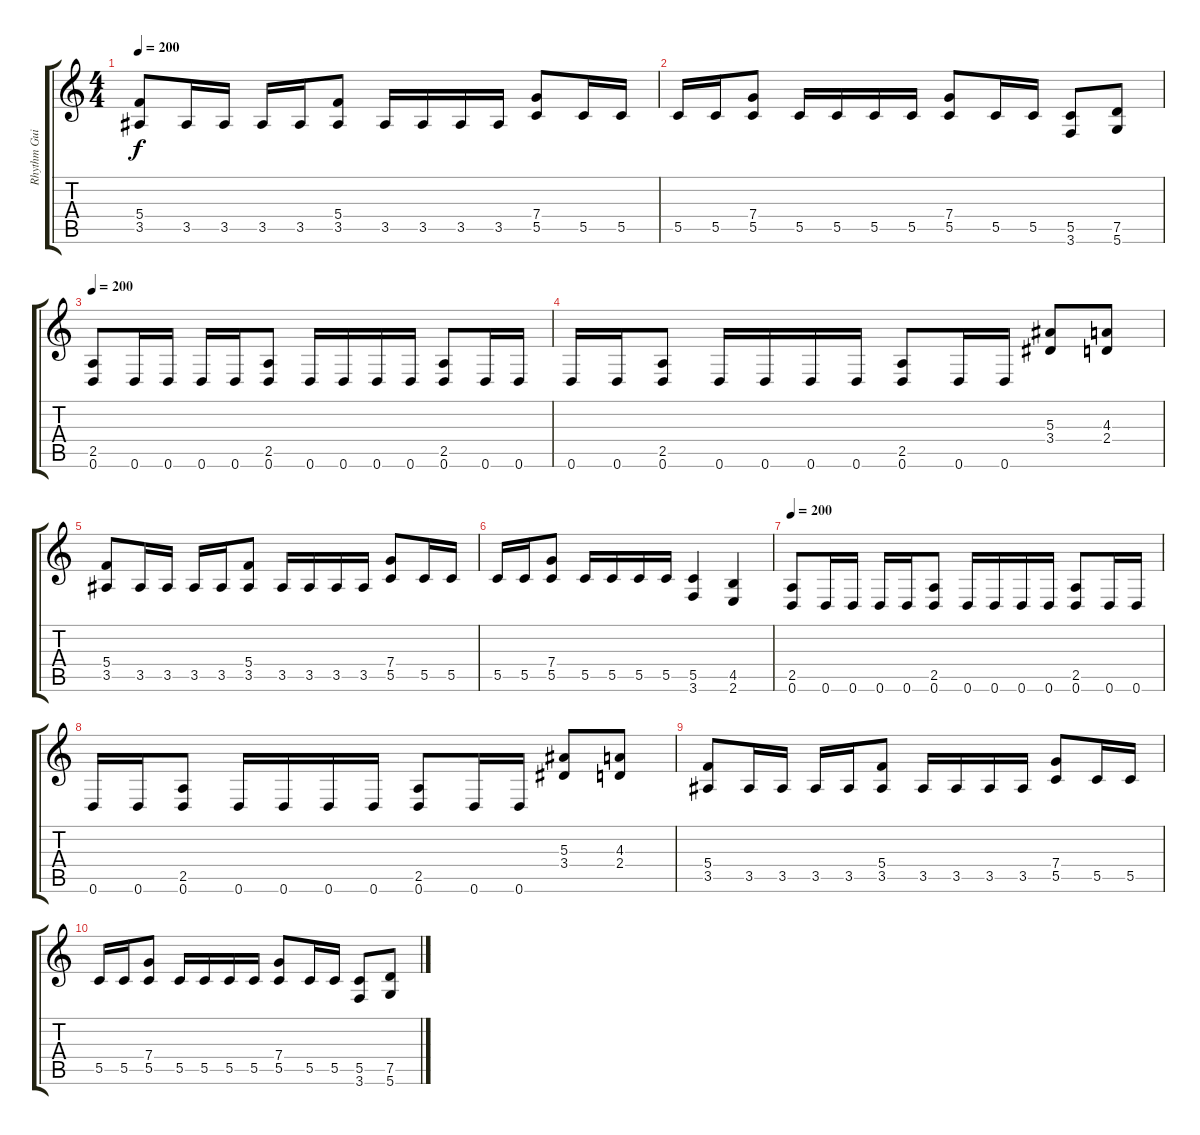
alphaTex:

\track ("Rhythm Guitar" "Rhythm Gui") {instrument distortionguitar}
\staff {score tabs}
\tuning (D4 A3 F3 C3 G2 D2) {hide}
\ts (4 4)
\tempo 200
\clef g2
\ks c
(5.4 3.5).8{dy f} 3.5.16 3.5.16 3.5.16 3.5.16 (5.4 3.5).8 3.5.16 3.5.16 3.5.16 3.5.16 (7.4 5.5).8 5.5.16 5.5.16 |
5.5.16 5.5.16 (7.4 5.5).8 5.5.16 5.5.16 5.5.16 5.5.16 (7.4 5.5).8 5.5.16 5.5.16 (5.5 3.6).8 (7.5 5.6).8 |
\tempo 200
(2.5 0.6).8 0.6.16 0.6.16 0.6.16 0.6.16 (2.5 0.6).8 0.6.16 0.6.16 0.6.16 0.6.16 (2.5 0.6).8 0.6.16 0.6.16 |
0.6.16 0.6.16 (2.5 0.6).8 0.6.16 0.6.16 0.6.16 0.6.16 (2.5 0.6).8 0.6.16 0.6.16 (5.3 3.4).8 (4.3 2.4).8 |
(5.4 3.5).8 3.5.16 3.5.16 3.5.16 3.5.16 (5.4 3.5).8 3.5.16 3.5.16 3.5.16 3.5.16 (7.4 5.5).8 5.5.16 5.5.16 |
5.5.16 5.5.16 (7.4 5.5).8 5.5.16 5.5.16 5.5.16 5.5.16 (5.5 3.6).4 (4.5 2.6).4 |
\tempo 200
(2.5 0.6).8 0.6.16 0.6.16 0.6.16 0.6.16 (2.5 0.6).8 0.6.16 0.6.16 0.6.16 0.6.16 (2.5 0.6).8 0.6.16 0.6.16 |
0.6.16 0.6.16 (2.5 0.6).8 0.6.16 0.6.16 0.6.16 0.6.16 (2.5 0.6).8 0.6.16 0.6.16 (5.3 3.4).8 (4.3 2.4).8 |
(5.4 3.5).8 3.5.16 3.5.16 3.5.16 3.5.16 (5.4 3.5).8 3.5.16 3.5.16 3.5.16 3.5.16 (7.4 5.5).8 5.5.16 5.5.16 |
5.5.16 5.5.16 (7.4 5.5).8 5.5.16 5.5.16 5.5.16 5.5.16 (7.4 5.5).8 5.5.16 5.5.16 (5.5 3.6).8 (7.5 5.6).8
